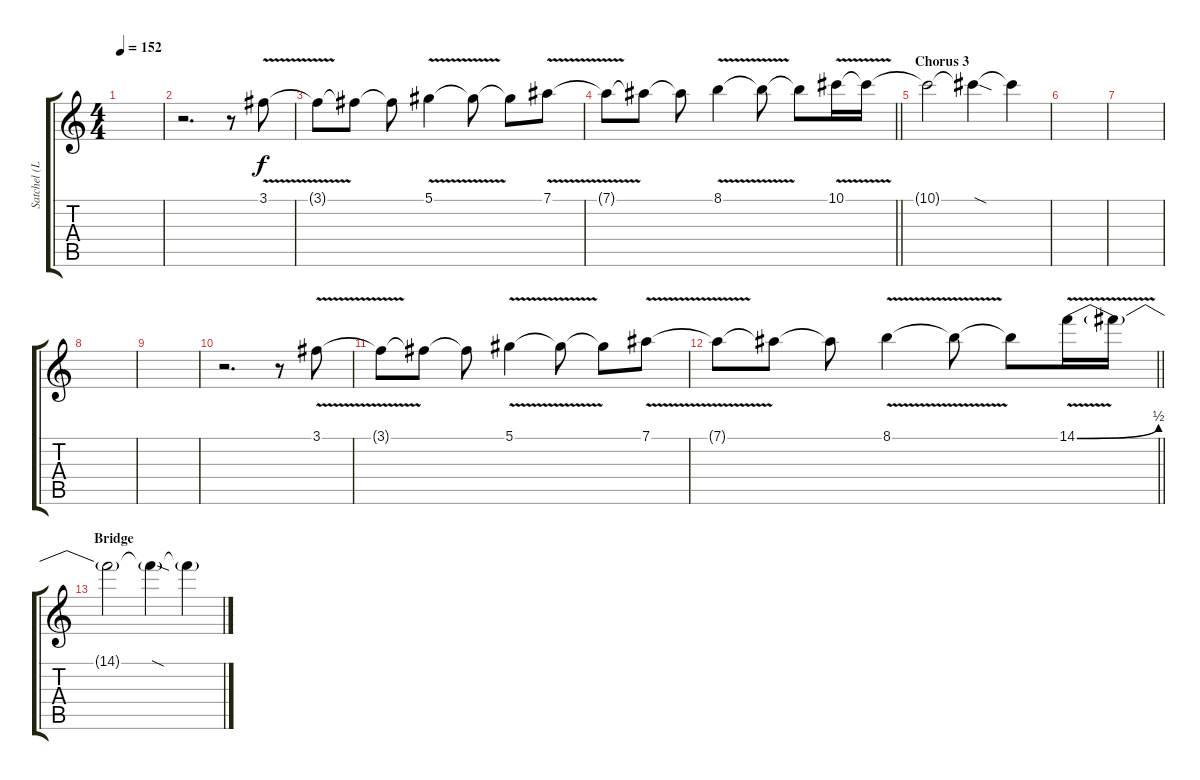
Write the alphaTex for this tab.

\track ("Satchel (Lead 2)" "Satchel (L") {instrument distortionguitar}
\staff {score tabs}
\tuning (Eb4 Bb3 Gb3 Db3 Ab2 Eb2) {hide}
\ts (4 4)
\tempo 152
\clef g2
\ks c
|
r.2{d} r.8 3.1{v}.8{volume 8 instrument distortionguitar} |
3.1{t}.8 3.1{t}.8 3.1{t}.8 5.1{v}.4 5.1{t}.8 5.1{t}.8 7.1{v}.8 |
\barLineRight lightlight
7.1{t}.8 7.1{t}.8 7.1{t}.8 8.1{v}.4 8.1{t}.8 8.1{t}.8 10.1{v}.16 10.1{t}.16 |
\section ("" "Chorus 3")
10.1{t}.2 10.1{sod t}.4 10.1{t}.4 |
|
|
|
|
r.2{d} r.8 3.1{v}.8{volume 8 instrument distortionguitar} |
3.1{t}.8 3.1{t}.8 3.1{t}.8 5.1{v}.4 5.1{t}.8 5.1{t}.8 7.1{v}.8 |
\barLineRight lightlight
7.1{t}.8 7.1{t}.8 7.1{t}.8 8.1{v}.4 8.1{t}.8 8.1{t}.8 14.1{be (bend 0 0 60 2) v}.16 14.1{t}.16 |
\section ("" "Bridge")
14.1{t}.2 14.1{sod t}.4 14.1{t}.4
